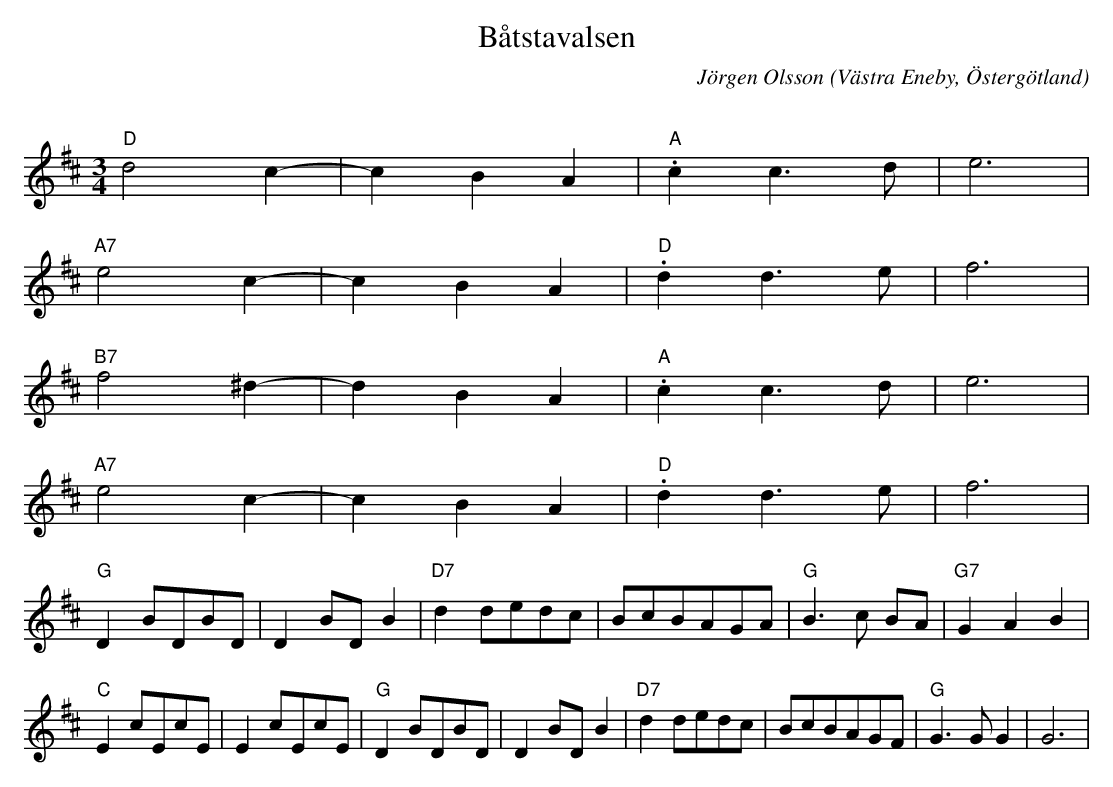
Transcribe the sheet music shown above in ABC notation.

X:1
T:Båtstavalsen
C:Jörgen Olsson
O:Västra Eneby, Östergötland
Q:160
M:3/4
L:1/8
K:D
"D"d4 c2-|c2B2A2 |"A".c2 c3 d|e6 |
"A7" e4 c2-|c2B2A2 |"D".d2 d3 e|f6 |
"B7"f4 ^d2-|d2B2A2 |"A".c2 c3 d|e6 |
"A7" e4 c2-|c2B2A2 |"D".d2 d3 e|f6 |
"G" D2 BDBD |D2 BD B2 |"D7"d2 dedc| BcBAGA|"G"B3 c BA|"G7" G2A2B2|
"C"E2 cEcE |E2 cEcE|"G" D2 BDBD |D2 BD B2 |"D7"d2 dedc| BcBAGF|"G" G3 G G2| G6 |
